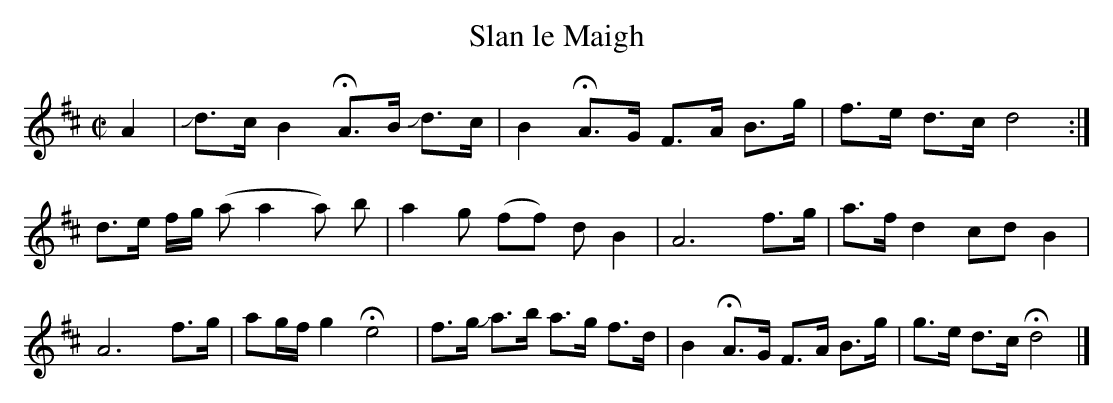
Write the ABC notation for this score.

X:1
U: ~ = !turn!
T:Slan le Maigh
L:1/8
M:C|
K:D
A2 | Jd>c B2 HA>B Jd>c | B2 HA>G F>A B>g | f>e d>c d4 :|
d>e f/2g/2 (aa2a) b | a2 g (ff) d B2 | A6 f>g | a>f d2 cd B2 |
A6 f>g | ag/2f/2 g2 He4 | f>g Ja>b a>g f>d | B2 HA>G F>A B>g | g>e d>c Hd4 |]
